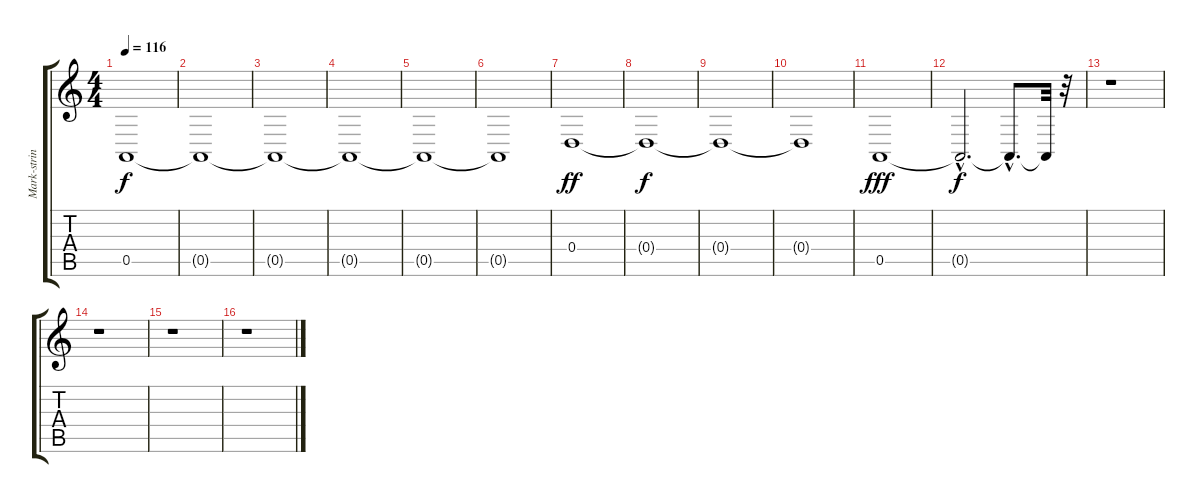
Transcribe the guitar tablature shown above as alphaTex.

\track ("Mark-strings" "Mark-strin") {instrument synthstrings1}
\staff {score tabs}
\tuning (E4 B3 G3 D3 A2 E2) {hide}
\ts (4 4)
\tempo 116
\clef g2
\ks c
0.5{t}.1{dy f} |
0.5{t}.1 |
0.5{t}.1 |
0.5{t}.1 |
0.5{t}.1 |
0.5{t}.1 |
0.4.1{dy ff} |
0.4{t}.1{dy f} |
0.4{t}.1 |
0.4{t}.1 |
0.5.1{dy fff} |
0.5{hac t}.2{d dy f} 0.5{hac t}.8{d} 0.5{t}.32 r.32 |
r.1 |
r.1 |
r.1 |
r.1
